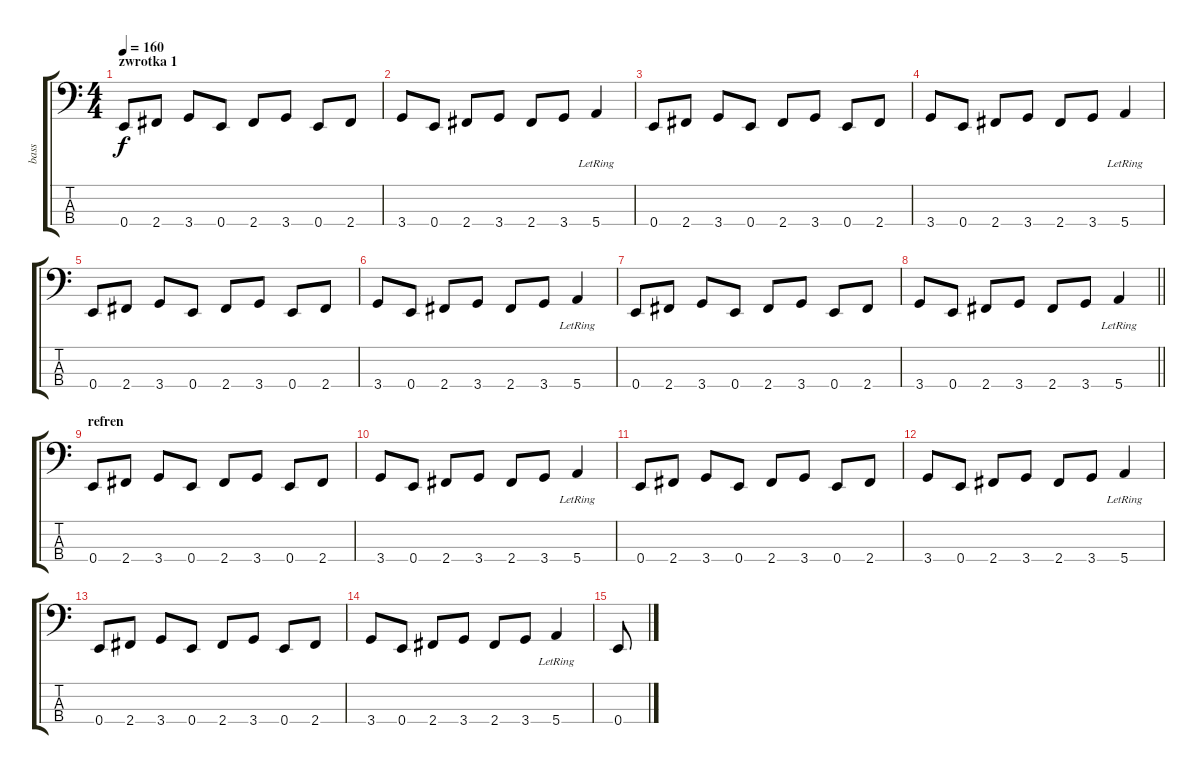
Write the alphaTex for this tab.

\track ("bass" "bass") {instrument electricbassfinger}
\staff {score tabs}
\tuning (G2 D2 A1 E1) {hide}
\ts (4 4)
\section ("" "zwrotka 1")
\tempo 160
\clef f4
\ks c
0.4.8{dy f} 2.4.8 3.4.8 0.4.8 2.4.8 3.4.8 0.4.8 2.4.8 |
3.4.8 0.4.8 2.4.8 3.4.8 2.4.8 3.4.8 5.4{lr}.4 |
0.4.8 2.4.8 3.4.8 0.4.8 2.4.8 3.4.8 0.4.8 2.4.8 |
3.4.8 0.4.8 2.4.8 3.4.8 2.4.8 3.4.8 5.4{lr}.4 |
0.4.8 2.4.8 3.4.8 0.4.8 2.4.8 3.4.8 0.4.8 2.4.8 |
3.4.8 0.4.8 2.4.8 3.4.8 2.4.8 3.4.8 5.4{lr}.4 |
0.4.8 2.4.8 3.4.8 0.4.8 2.4.8 3.4.8 0.4.8 2.4.8 |
\barLineRight lightlight
3.4.8 0.4.8 2.4.8 3.4.8 2.4.8 3.4.8 5.4{lr}.4 |
\section ("" "refren")
0.4.8 2.4.8 3.4.8 0.4.8 2.4.8 3.4.8 0.4.8 2.4.8 |
3.4.8 0.4.8 2.4.8 3.4.8 2.4.8 3.4.8 5.4{lr}.4 |
0.4.8 2.4.8 3.4.8 0.4.8 2.4.8 3.4.8 0.4.8 2.4.8 |
3.4.8 0.4.8 2.4.8 3.4.8 2.4.8 3.4.8 5.4{lr}.4 |
0.4.8 2.4.8 3.4.8 0.4.8 2.4.8 3.4.8 0.4.8 2.4.8 |
3.4.8 0.4.8 2.4.8 3.4.8 2.4.8 3.4.8 5.4{lr}.4 |
0.4.8
